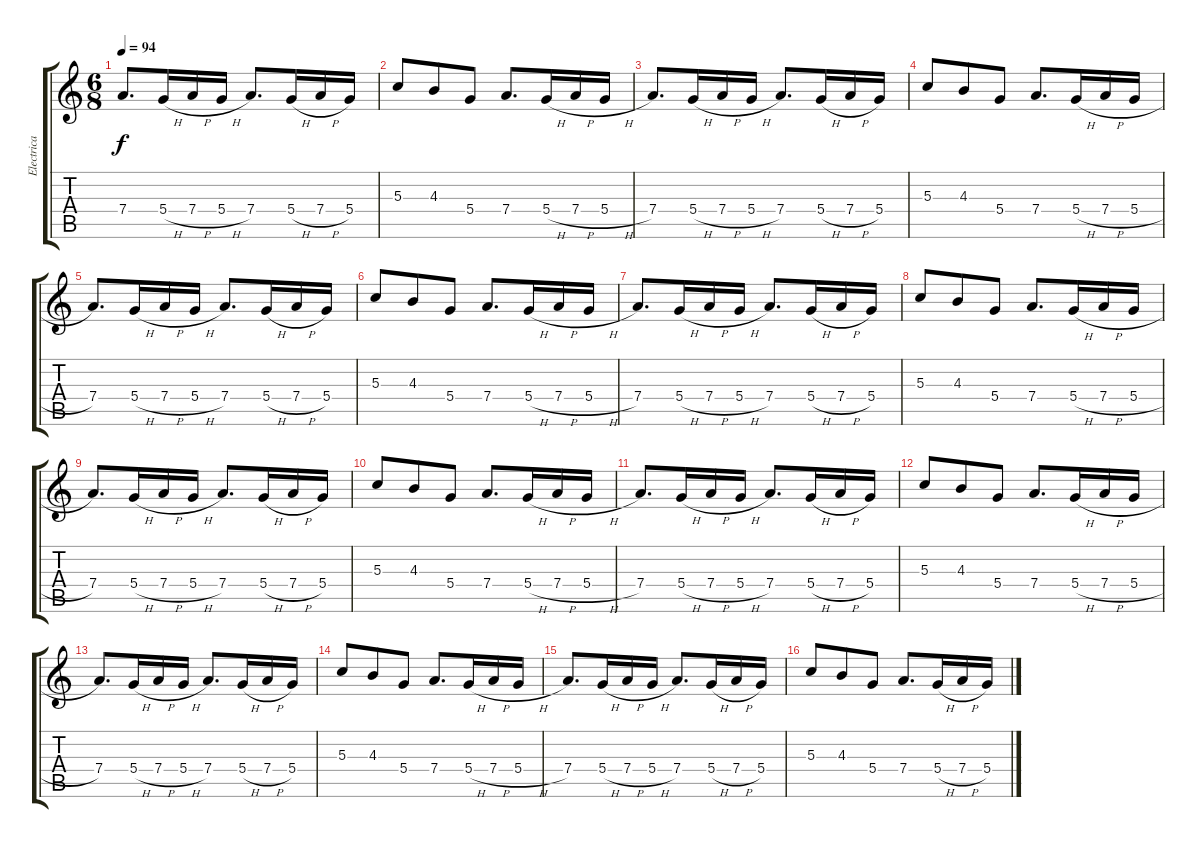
\track ("Electrica 1" "Electrica ") {instrument electricguitarclean}
\staff {score tabs}
\tuning (E4 B3 G3 D3 A2 E2) {hide}
\ts (6 8)
\tempo 94
\clef g2
\ks c
7.4.8{d dy f} 5.4{h}.16 7.4{h}.16 5.4{h}.16 7.4.8{d} 5.4{h}.16 7.4{h}.16 5.4.16 |
5.3.8 4.3.8 5.4.8 7.4.8{d} 5.4{h}.16 7.4{h}.16 5.4{h}.16 |
7.4.8{d} 5.4{h}.16 7.4{h}.16 5.4{h}.16 7.4.8{d} 5.4{h}.16 7.4{h}.16 5.4.16 |
5.3.8 4.3.8 5.4.8 7.4.8{d} 5.4{h}.16 7.4{h}.16 5.4{h}.16 |
7.4.8{d} 5.4{h}.16 7.4{h}.16 5.4{h}.16 7.4.8{d} 5.4{h}.16 7.4{h}.16 5.4.16 |
5.3.8 4.3.8 5.4.8 7.4.8{d} 5.4{h}.16 7.4{h}.16 5.4{h}.16 |
7.4.8{d} 5.4{h}.16 7.4{h}.16 5.4{h}.16 7.4.8{d} 5.4{h}.16 7.4{h}.16 5.4.16 |
5.3.8 4.3.8 5.4.8 7.4.8{d} 5.4{h}.16 7.4{h}.16 5.4{h}.16 |
7.4.8{d} 5.4{h}.16 7.4{h}.16 5.4{h}.16 7.4.8{d} 5.4{h}.16 7.4{h}.16 5.4.16 |
5.3.8 4.3.8 5.4.8 7.4.8{d} 5.4{h}.16 7.4{h}.16 5.4{h}.16 |
7.4.8{d} 5.4{h}.16 7.4{h}.16 5.4{h}.16 7.4.8{d} 5.4{h}.16 7.4{h}.16 5.4.16 |
5.3.8{volume 7} 4.3.8 5.4.8 7.4.8{d} 5.4{h}.16 7.4{h}.16 5.4{h}.16 |
7.4.8{d} 5.4{h}.16 7.4{h}.16 5.4{h}.16 7.4.8{d} 5.4{h}.16 7.4{h}.16 5.4.16 |
5.3.8 4.3.8 5.4.8 7.4.8{d} 5.4{h}.16 7.4{h}.16 5.4{h}.16 |
7.4.8{d} 5.4{h}.16 7.4{h}.16 5.4{h}.16 7.4.8{d} 5.4{h}.16 7.4{h}.16 5.4.16 |
5.3.8 4.3.8 5.4.8 7.4.8{d} 5.4{h}.16 7.4{h}.16 5.4{h}.16
